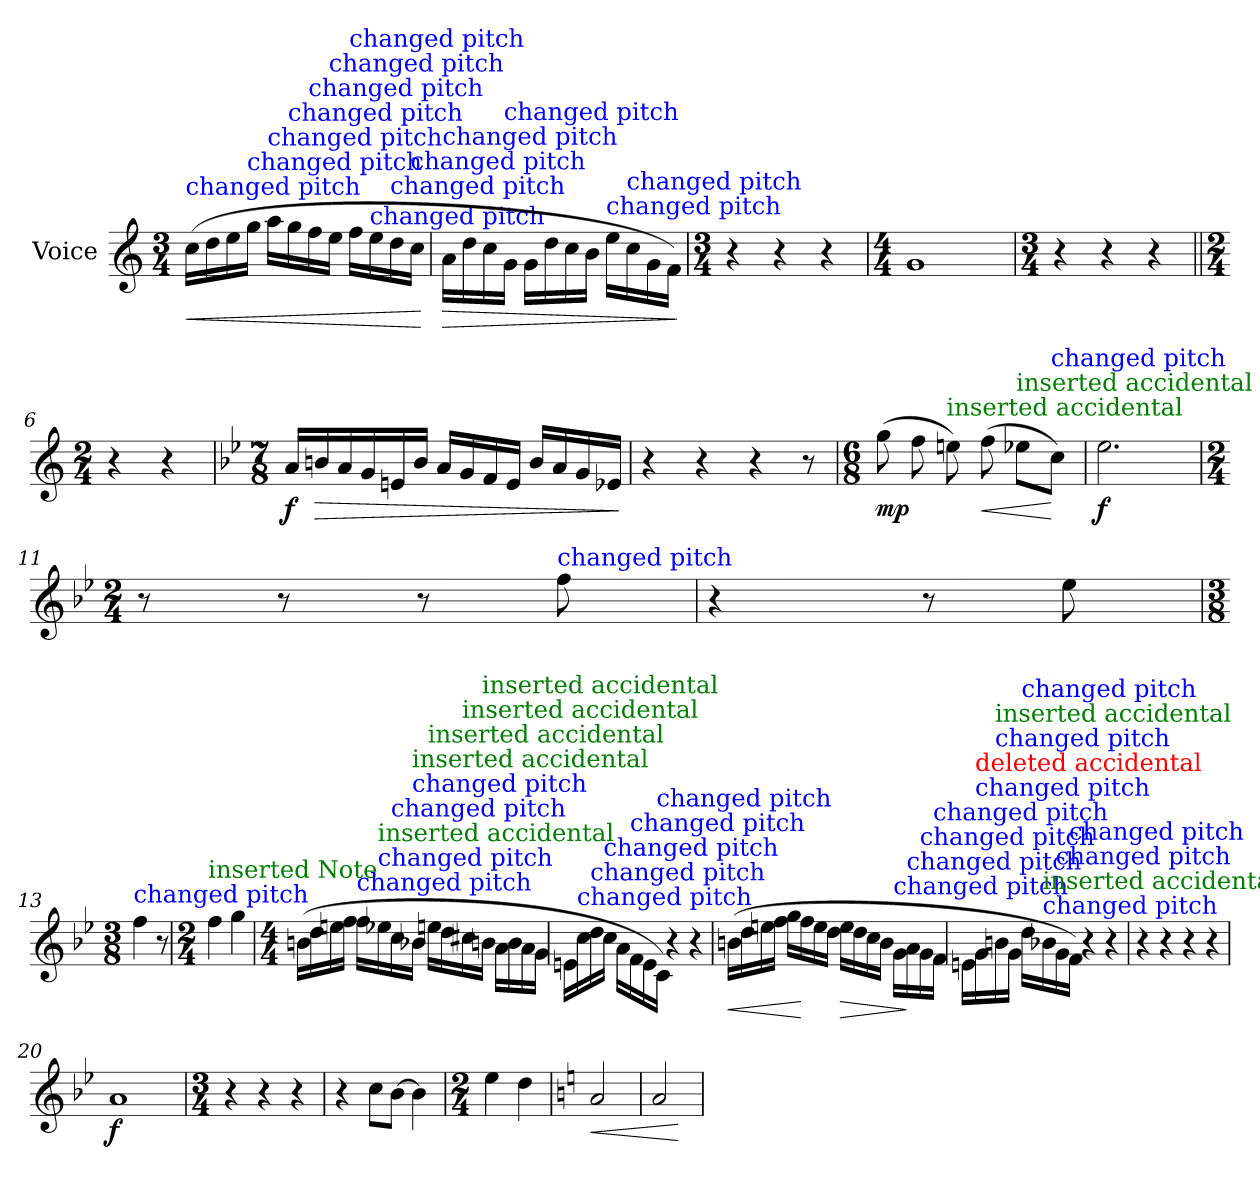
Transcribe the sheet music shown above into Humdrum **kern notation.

**kern	**dynam
*part1	*part1
*staff1	*staff1
*I"Voice	*
*I'Voice	*
*clefG2	*
*k[]	*
*M3/4	*
=1	=1
!LO:TX:color=#0000FF:t=changed pitch	!
!	!LO:HP:b
(>16cci\LL	<
16dd\	.
16ee\	.
!LO:TX:color=#0000FF:t=changed pitch	!
16ggi\JJ	.
!LO:TX:color=#0000FF:t=changed pitch	!
16aai\LL	.
!LO:TX:color=#0000FF:t=changed pitch	!
16ggi\	.
!LO:TX:color=#0000FF:t=changed pitch	!
16ffi\	.
!LO:TX:color=#0000FF:t=changed pitch	!
16eei\JJ	.
!LO:TX:color=#0000FF:t=changed pitch	!
16ffi\LL	.
!LO:TX:color=#0000FF:t=changed pitch	!
16eei\	.
!LO:TX:color=#0000FF:t=changed pitch	!
16ddi\	.
!LO:TX:color=#0000FF:t=changed pitch	!
16cci\JJ	.
.	[
=2	=2
!LO:TX:color=#0000FF:t=changed pitch	!
!	!LO:HP:b
16ai\LL	>
16dd\	.
16cc\	.
!LO:TX:color=#0000FF:t=changed pitch	!
16gi\JJ	.
16g\LL	.
16dd\	.
16cc\	.
16b\JJ	.
!LO:TX:color=#0000FF:t=changed pitch	!
16eei\LL	.
!LO:TX:color=#0000FF:t=changed pitch	!
16cci\	.
16g\	.
16f\JJ)	.
.	]
=3	=3
*M3/4	*
4r	.
4r	.
4r	.
=4	=4
*M4/4	*
1g	.
=5	=5
*M3/4	*
4r	.
4r	.
4r	.
=6||	=6||
*M2/4	*
4r	.
4r	.
=7	=7
*k[b-e-]	*
*M7/8	*
!	!LO:DY:b
16a/LL	f
!	!LO:HP:b
16bn/	>
16a/	.
16g/	.
16en/	.
16b/JJ	.
16a/LL	.
16g/	.
16f/	.
16e/JJ	.
16b/LL	.
16a/	.
16g/	.
16e-X/JJ	.
.	]
=8	=8
4r	.
4r	.
4r	.
8r	.
=9	=9
*M6/8	*
!	!LO:DY:b
(>8gg\	mp
8ff\	.
!LO:TX:color=#008000:t=inserted accidental	!
8eenj\)	.
!	!LO:HP:b
(>8ff\	<
!LO:TX:color=#008000:t=inserted accidental	!
8ee-Xj\L	.
!LO:TX:color=#0000FF:t=changed pitch	!
8cci\J)	[
=10	=10
!	!LO:DY:b
2.ee-\	f
=11	=11
*M2/4	*
8r	.
8r	.
8r	.
!LO:TX:color=#0000FF:t=changed pitch	!
8ffi\	.
=12	=12
4r	.
8r	.
8ee-\	.
=13	=13
*M3/8	*
!LO:TX:color=#0000FF:t=changed pitch	!
4ffi\	.
8r	.
=14	=14
*M2/4	*
!LO:TX:color=#008000:t=inserted Note	!
4ffj\	.
4gg\	.
=15	=15
*M4/4	*
(>16bn\LL	.
16dd\	.
16een\	.
16ff\JJ	.
!LO:TX:color=#0000FF:t=changed pitch	!
16ffi\LL	.
!LO:TX:color=#0000FF:t=changed pitch	!
!LO:TX:color=#008000:t=inserted accidental	!
16ee-Xj\	.
!LO:TX:color=#0000FF:t=changed pitch	!
16cci\	.
!LO:TX:color=#0000FF:t=changed pitch	!
!LO:TX:color=#008000:t=inserted accidental	!
16b-Xj\JJ	.
!LO:TX:color=#008000:t=inserted accidental	!
16eenj\LL	.
16dd\	.
!LO:TX:color=#008000:t=inserted accidental	!
16cc#Xj\	.
!LO:TX:color=#008000:t=inserted accidental	!
16bnj\JJ	.
16a\LL	.
16b\	.
16a\	.
16g\JJ	.
=16	=16
16en\LL	.
!LO:TX:color=#0000FF:t=changed pitch	!
16cci\	.
!LO:TX:color=#0000FF:t=changed pitch	!
16ddi\	.
!LO:TX:color=#0000FF:t=changed pitch	!
16cci\JJ	.
16a\LL	.
!LO:TX:color=#0000FF:t=changed pitch	!
16fi\	.
16e\	.
!LO:TX:color=#0000FF:t=changed pitch	!
16ci\JJ)	.
4r	.
4r	.
=17	=17
!	!LO:HP:b
(>16bn\LL	<
16dd\	.
16een\	.
16ff\JJ	.
16gg\LL	.
16ff\	[
16ee\	.
16dd\JJ	.
!	!LO:HP:b
16ee\LL	>
16dd\	.
16cc\	.
16b\JJ	.
!LO:TX:color=#0000FF:t=changed pitch	!
16gi\LL	.
!LO:TX:color=#0000FF:t=changed pitch	!
16ai\	]
!LO:TX:color=#0000FF:t=changed pitch	!
16gi\	.
!LO:TX:color=#0000FF:t=changed pitch	!
16fi\JJ	.
=18	=18
16en\LL	.
!LO:TX:color=#0000FF:t=changed pitch	!
!LO:TX:color=#FF0000:t=deleted accidental	!
16gZ\	.
!LO:TX:color=#0000FF:t=changed pitch	!
!LO:TX:color=#008000:t=inserted accidental	!
16bnj\	.
16g\JJ	.
!LO:TX:color=#0000FF:t=changed pitch	!
16ddi\LL	.
!LO:TX:color=#0000FF:t=changed pitch	!
!LO:TX:color=#008000:t=inserted accidental	!
16b-Xj\	.
!LO:TX:color=#0000FF:t=changed pitch	!
16gi\	.
!LO:TX:color=#0000FF:t=changed pitch	!
16fi\JJ)	.
4r	.
4r	.
=19	=19
4r	.
4r	.
4r	.
4r	.
=20	=20
!	!LO:DY:b
1a	f
=21	=21
*M3/4	*
4r	.
4r	.
4r	.
=22	=22
4r	.
8cc\L	.
[8b-\J	.
4b-\]	.
=23	=23
*M2/4	*
4ee-\	.
4dd\	.
=24	=24
*k[]	*
!	!LO:HP:b
2a/	<
=25	=25
2a/	.
.	[
=	=
*-	*-
